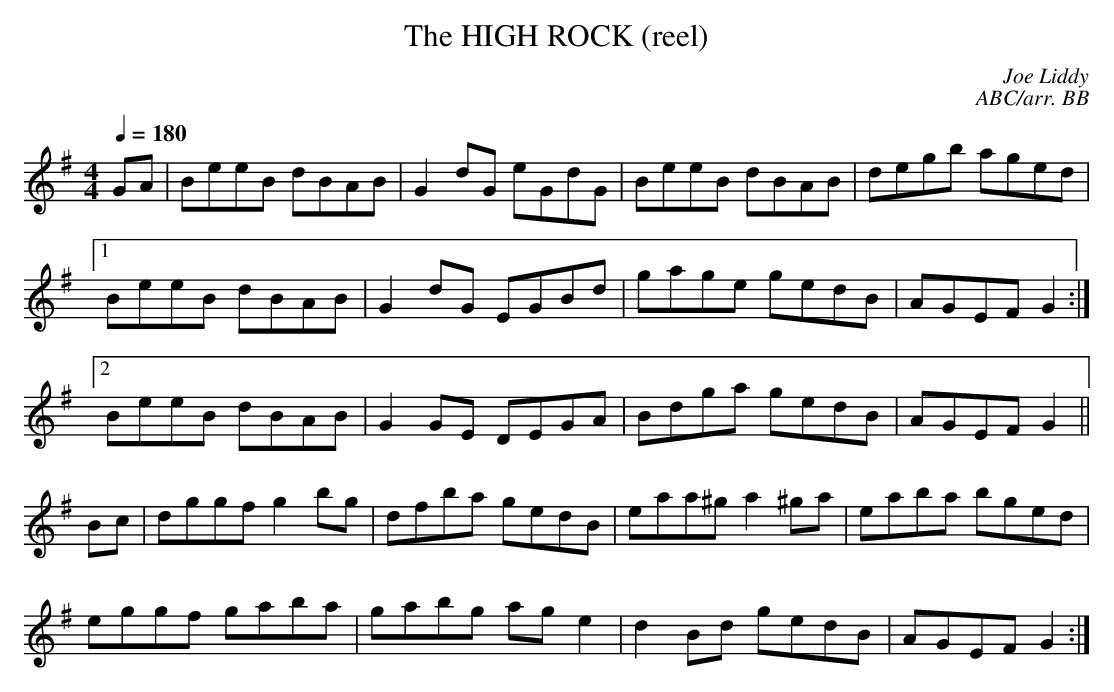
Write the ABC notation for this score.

X:1
T:HIGH ROCK (reel), The
C:Joe Liddy
C:ABC/arr. BB
Q:1/4=180
L:1/8
M:4/4
K:G % source key = F
GA|BeeB dBAB|G2 dG eGdG|BeeB dBAB|degb aged |
[1 BeeB dBAB|G2 dG EGBd|gage gedB|AGEF G2 :|
[2 BeeB dBAB|G2 GE DEGA|Bdga gedB|AGEF G2 ||
Bc|dggf g2 bg|dfba gedB|eaa^g a2 ^ga|eaba bged |
eggf gaba|gabg ag e2|d2 Bd gedB|AGEF G2 :|
